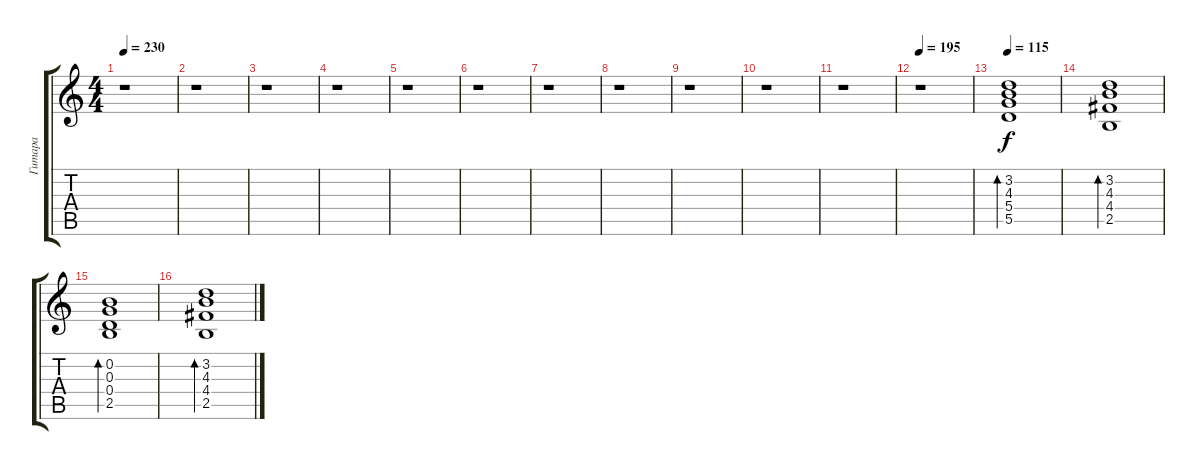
\track ("Гитара" "Гитара") {instrument electricguitarjazz}
\staff {score tabs}
\tuning (E4 B3 G3 D3 A2 E2) {hide}
\ts (4 4)
\tempo 230
\clef g2
\ks c
r.1{dy f} |
r.1 |
r.1 |
r.1 |
r.1 |
r.1 |
r.1 |
r.1 |
r.1 |
r.1 |
r.1 |
\tempo 195
r.1 |
\tempo 115
(3.2 4.3 5.4 5.5).1{bd 240} |
(3.2 4.3 4.4 2.5).1{bd 240} |
(0.2 0.3 0.4 2.5).1{bd 240} |
(3.2 4.3 4.4 2.5).1{bd 240}
